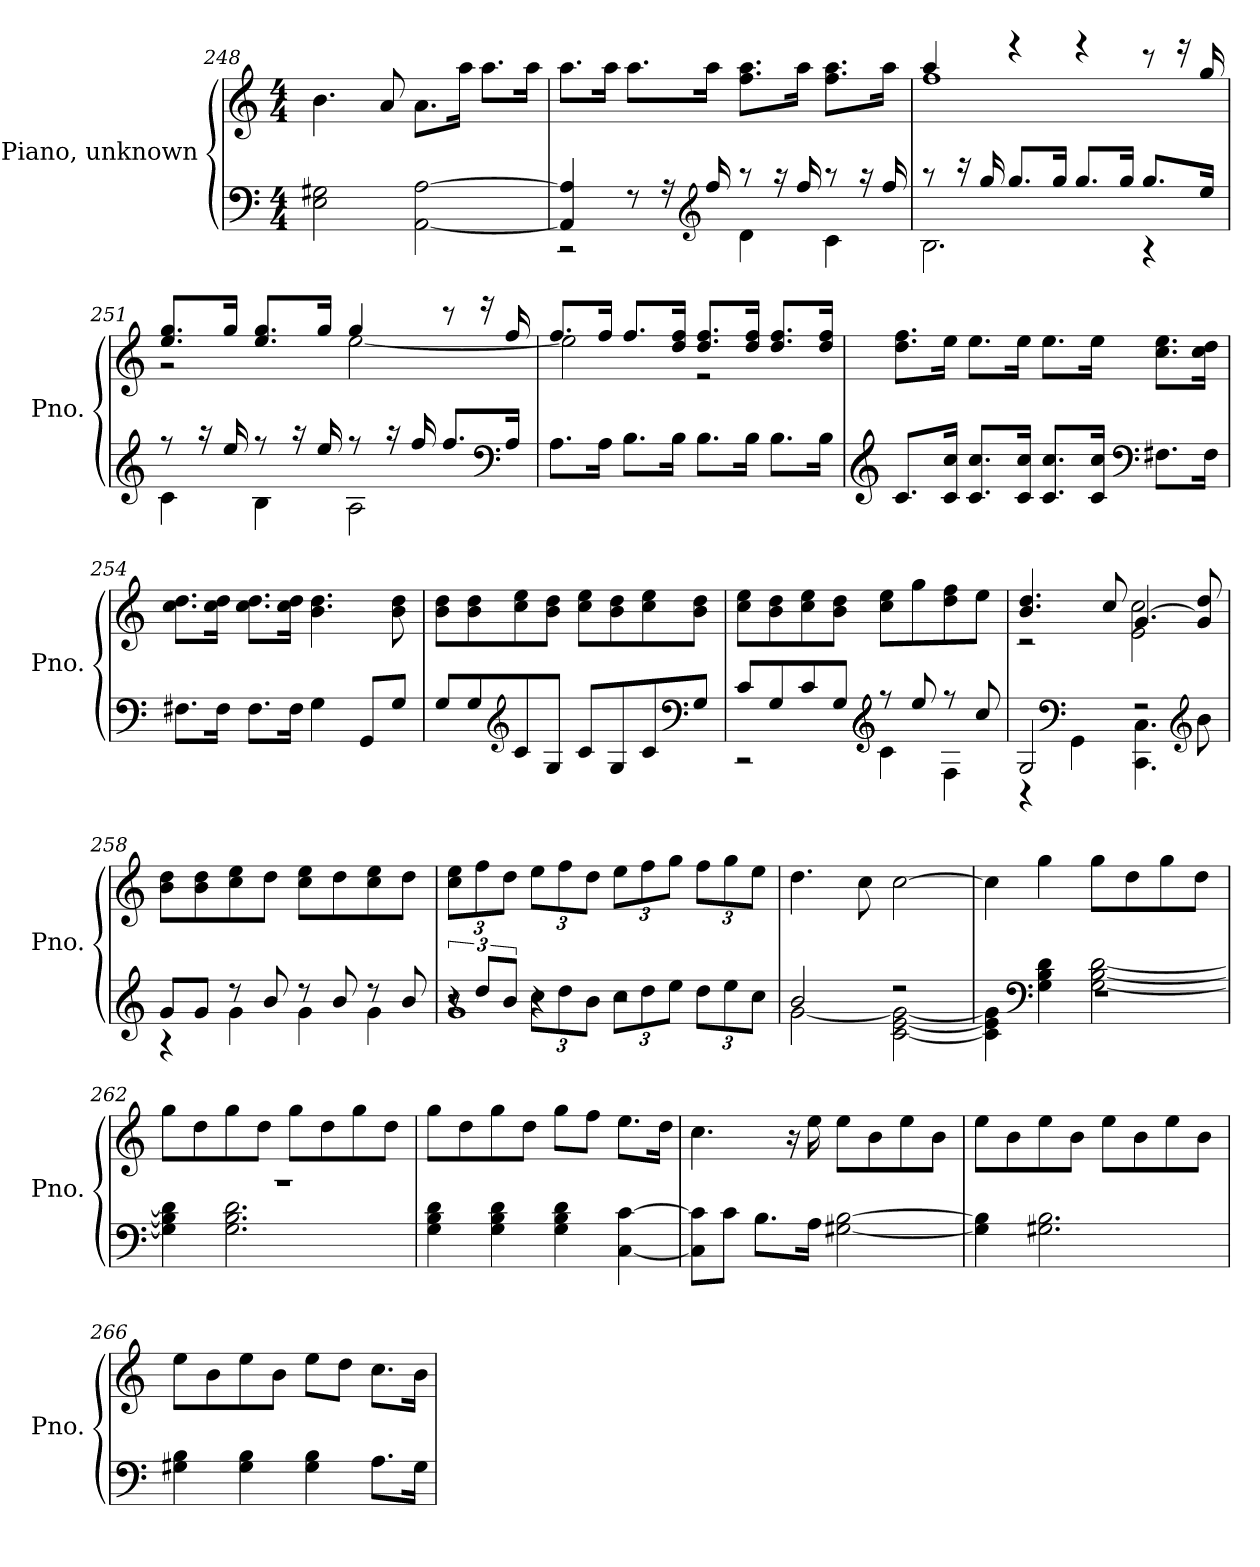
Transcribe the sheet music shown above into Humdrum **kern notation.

**kern	**kern
*part1	*part1
*staff2	*staff1
*I"Piano, unknown	*
*I'Pno.	*
*clefF4	*clefG2
*k[]	*k[]
*M4/4	*M4/4
=248	=248
2E\ 2G#X\	4.b\
.	8a/
[2AA\ [2A\	8.a\L
.	16aa\Jk
.	8.aa\L
.	16aa\Jk
=249	=249
*^	*
4AA/] 4A/]	2r	8.aa\L
.	.	16aa\Jk
8r	.	8.aa\L
16r	.	.
*clefG2	*	*
16ff/	.	16aa\Jk
8r	4d\	8.ff\ 8.aa\L
16r	.	.
16ff/	.	16aa\Jk
8r	4c\	8.ff\ 8.aa\L
16r	.	.
16ff/	.	16aa\Jk
!!LO:LB:g=z
=250	=250	=250
*	*	*^
8r	2.B\	4aa/	1ff
16r	.	.	.
16gg/	.	.	.
8.gg/L	.	4r	.
16gg/Jk	.	.	.
8.gg/L	.	4r	.
16gg/Jk	.	.	.
8.gg/L	4r	8r	.
.	.	16r	.
16ee/Jk	.	16gg/	.
=251	=251	=251	=251
8r	4c\	8.ee/ 8.gg/L	2r
16r	.	.	.
16ee/	.	16gg/Jk	.
8r	4B\	8.ee/ 8.gg/L	.
16r	.	.	.
16ee/	.	16gg/Jk	.
8r	2A\	4gg/	[2ee\
16r	.	.	.
16ff/	.	.	.
8.ff/L	.	8r	.
.	.	16r	.
*clefF4	*	*	*
16A/Jk	.	16ff/	.
*v	*v	*	*
=252	=252	=252
8.A\L	8.ff/L	2ee\]
16A\Jk	16ff/Jk	.
8.B\L	8.ff/L	.
16B\Jk	16dd/ 16ff/Jk	.
8.B\L	8.dd/ 8.ff/L	2r
16B\Jk	16dd/ 16ff/Jk	.
8.B\L	8.dd/ 8.ff/L	.
16B\Jk	16dd/ 16ff/Jk	.
*	*v	*v
!!LO:LB:g=z
=253	=253
*clefG2	*
8.c/L	8.dd\ 8.ff\L
16c/ 16cc/Jk	16ee\Jk
8.c/ 8.cc/L	8.ee\L
16c/ 16cc/Jk	16ee\Jk
8.c/ 8.cc/L	8.ee\L
16c/ 16cc/Jk	16ee\Jk
*clefF4	*
8.F#X\L	8.cc\ 8.ee\L
16F#\Jk	16cc\ 16dd\Jk
=254	=254
8.F#X\L	8.cc\ 8.dd\L
16F#\Jk	16cc\ 16dd\Jk
8.F#\L	8.cc\ 8.dd\L
16F#\Jk	16cc\ 16dd\Jk
4G\	4.b\ 4.dd\
8GG/L	.
8G/J	8b\ 8dd\
=255	=255
8G/L	8b\ 8dd\L
8G/	8b\ 8dd\
*clefG2	*
8c/	8cc\ 8ee\
8G/J	8b\ 8dd\J
8c/L	8cc\ 8ee\L
8G/	8b\ 8dd\
8c/	8cc\ 8ee\
*clefF4	*
8G/J	8b\ 8dd\J
!!LO:LB:g=z
=256	=256
*^	*
8c/L	2r	8cc\ 8ee\L
8G/	.	8b\ 8dd\
8c/	.	8cc\ 8ee\
8G/J	.	8b\ 8dd\J
*clefG2	*	*
8r	4c\	8cc\ 8ee\L
8ee/	.	8gg\
8r	4F\	8dd\ 8ff\
8cc/	.	8ee\J
=257	=257	=257
*	*	*^
2G/	4r	4.b/ 4.dd/	2r
*clefF4	*	*	*
.	4GG\	.	.
.	.	8cc/	.
2r	4.CC\ 4.C\	[4.g/	2e\ 2cc\
*clefG2	*	*	*
.	8b\	8g/] 8dd/	.
*	*	*v	*v
=258	=258	=258
8g/L	4r	8b\ 8dd\L
8g/J	.	8b\ 8dd\
8r	4g\	8cc\ 8ee\
8b/	.	8dd\J
8r	4g\	8cc\ 8ee\L
8b/	.	8dd\
8r	4g\	8cc\ 8ee\
8b/	.	8dd\J
=259	=259	=259
*	*^	*
*	*	*	*Xbrackettup
12r	4r	1g	12cc\ 12ee\L
12dd/L	.	.	12ff\
12b/J	.	.	12dd\J
*	*Xbrackettup	*	*
4r	12cc\L	.	12ee\L
.	12dd\	.	12ff\
.	12b\J	.	12dd\J
2r	12cc\L	.	12ee\L
.	12dd\	.	12ff\
.	12ee\J	.	12gg\J
.	12dd\L	.	12ff\L
.	12ee\	.	12gg\
.	12cc\J	.	12ee\J
*	*v	*v	*
!!LO:LB:g=z
=260	=260	=260
2b/	[2g\	4.dd\
.	.	8cc\
2r	[2c\ [2e\ 2g\_	[2cc\
=261	=261	=261
1r	4c\] 4e\] 4g\]	4cc\]
*clefF4	*	*
.	4G\ 4B\ 4d\	4gg\
.	[2G\ [2B\ [2d\	8gg\L
.	.	8dd\
.	.	8gg\
.	.	8dd\J
=262	=262	=262
1r	4G\] 4B\] 4d\]	8gg\L
.	.	8dd\
.	2.G\ 2.B\ 2.d\	8gg\
.	.	8dd\J
.	.	8gg\L
.	.	8dd\
.	.	8gg\
.	.	8dd\J
*v	*v	*
=263	=263
4G\ 4B\ 4d\	8gg\L
.	8dd\
4G\ 4B\ 4d\	8gg\
.	8dd\J
4G\ 4B\ 4d\	8gg\L
.	8ff\J
[4C\ [4c\	8.ee\L
.	16dd\Jk
=264	=264
8C\] 8c\]L	4.cc\
8c\J	.
8.B\L	.
.	16r
16A\Jk	16ee\
[2G#X\ [2B\	8ee\L
.	8b\
.	8ee\
.	8b\J
!!LO:LB:g=z
=265	=265
4G#\] 4B\]	8ee\L
.	8b\
2.G#X\ 2.B\	8ee\
.	8b\J
.	8ee\L
.	8b\
.	8ee\
.	8b\J
=266	=266
4G#X\ 4B\	8ee\L
.	8b\
4G#\ 4B\	8ee\
.	8b\J
4G#\ 4B\	8ee\L
.	8dd\J
8.A\L	8.cc\L
16G#\Jk	16b\Jk
=	=
*-	*-
